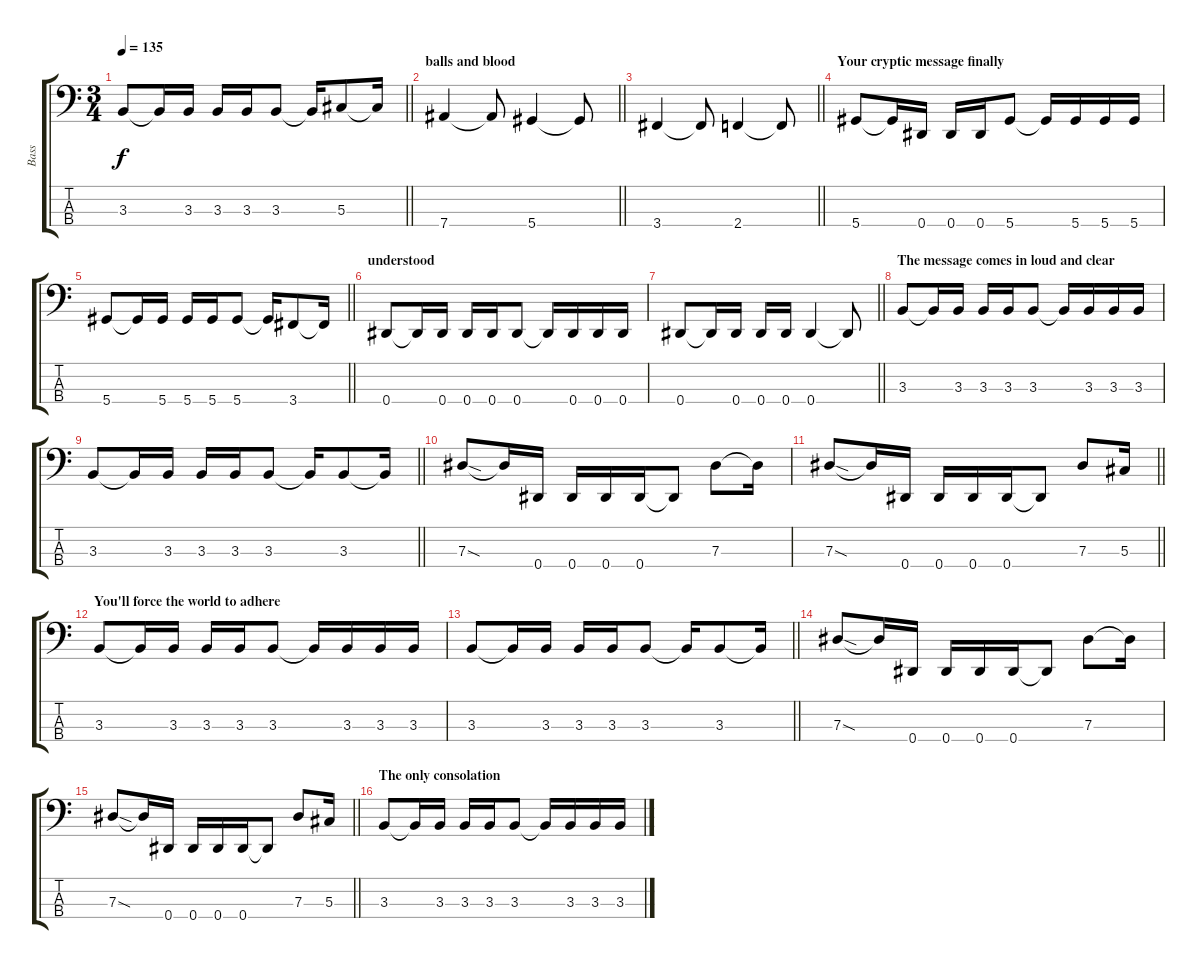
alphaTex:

\track ("Bass" "Bass") {instrument electricbassfinger}
\staff {score tabs}
\tuning (Gb2 Db2 Ab1 Eb1) {hide}
\ts (3 4)
\tempo 135
\clef f4
\barLineRight lightlight
\ks c
3.3.8{dy f} 3.3{t}.16 3.3.16 3.3.16 3.3.16 3.3.8 3.3{t}.16 5.3.8 5.3{t}.16 |
\section ("" "balls and blood")
\barLineRight lightlight
7.4.4 7.4{t}.8 5.4.4 5.4{t}.8 |
\section ("" "")
\barLineRight lightlight
3.4.4 3.4{t}.8 2.4.4 2.4{t}.8 |
\section ("" "Your cryptic message finally ")
5.4.8 5.4{t}.16 0.4.16 0.4.16 0.4.16 5.4.8 5.4{t}.16 5.4.16 5.4.16 5.4.16 |
\barLineRight lightlight
5.4.8 5.4{t}.16 5.4.16 5.4.16 5.4.16 5.4.8 5.4{t}.16 3.4.8 3.4{t}.16 |
\section ("" "understood")
0.4.8 0.4{t}.16 0.4.16 0.4.16 0.4.16 0.4.8 0.4{t}.16 0.4.16 0.4.16 0.4.16 |
\barLineRight lightlight
0.4.8 0.4{t}.16 0.4.16 0.4.16 0.4.16 0.4.4 0.4{t}.8 |
\section ("" "The message comes in loud and clear")
3.3.8 3.3{t}.16 3.3.16 3.3.16 3.3.16 3.3.8 3.3{t}.16 3.3.16 3.3.16 3.3.16 |
\barLineRight lightlight
3.3.8 3.3{t}.16 3.3.16 3.3.16 3.3.16 3.3.8 3.3{t}.16 3.3.8 3.3{t}.16 |
\section ("" "")
7.3{sod}.8 7.3{t}.16 0.4.16 0.4.16 0.4.16 0.4.16 0.4{t}.8 7.3.8 7.3{t}.16 |
\barLineRight lightlight
7.3{sod}.8 7.3{t}.16 0.4.16 0.4.16 0.4.16 0.4.16 0.4{t}.8 7.3.8 5.3.16 |
\section ("" "You'll force the world to adhere")
3.3.8 3.3{t}.16 3.3.16 3.3.16 3.3.16 3.3.8 3.3{t}.16 3.3.16 3.3.16 3.3.16 |
\barLineRight lightlight
3.3.8 3.3{t}.16 3.3.16 3.3.16 3.3.16 3.3.8 3.3{t}.16 3.3.8 3.3{t}.16 |
\section ("" "")
7.3{sod}.8 7.3{t}.16 0.4.16 0.4.16 0.4.16 0.4.16 0.4{t}.8 7.3.8 7.3{t}.16 |
\barLineRight lightlight
7.3{sod}.8 7.3{t}.16 0.4.16 0.4.16 0.4.16 0.4.16 0.4{t}.8 7.3.8 5.3.16 |
\section ("" "The only consolation ")
3.3.8 3.3{t}.16 3.3.16 3.3.16 3.3.16 3.3.8 3.3{t}.16 3.3.16 3.3.16 3.3.16
